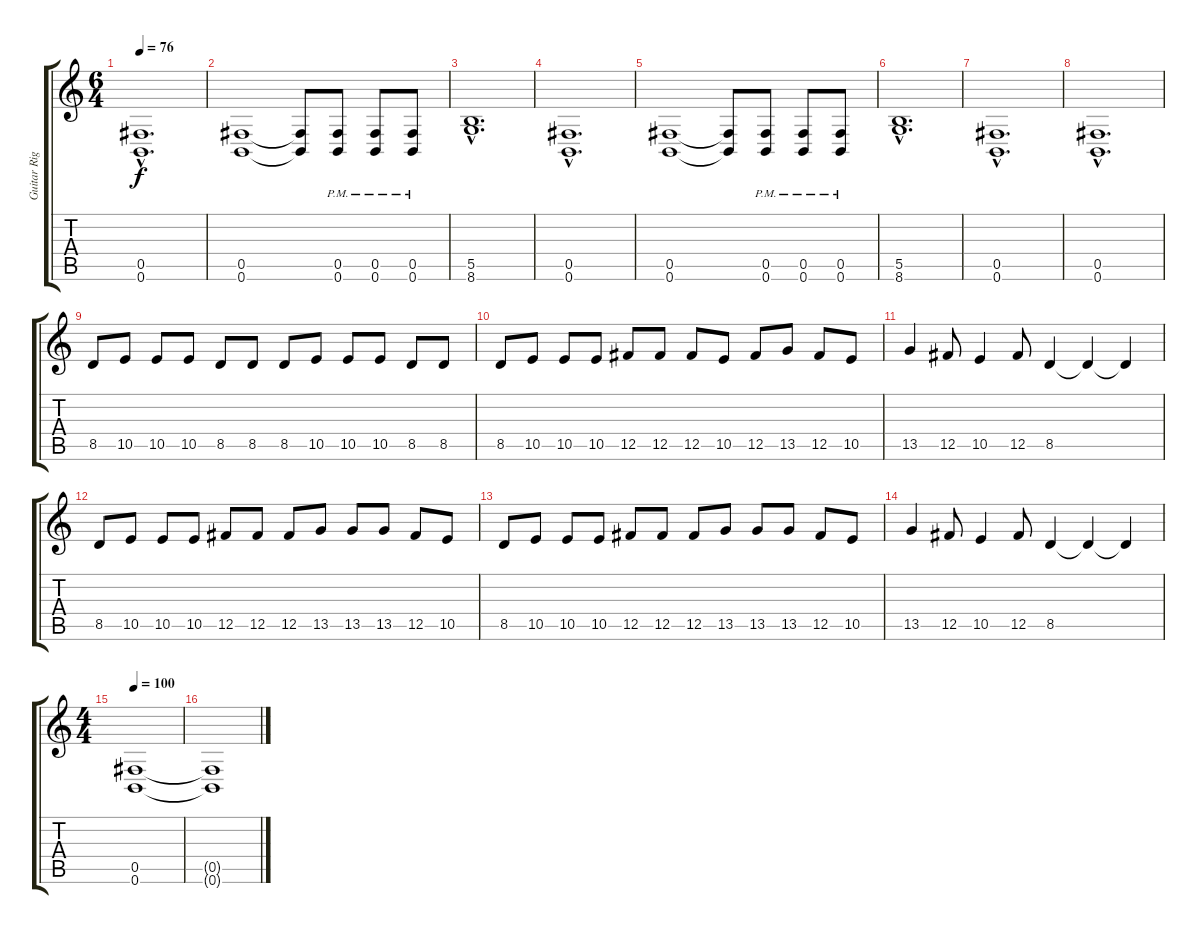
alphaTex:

\track ("Guitar Right" "Guitar Rig") {instrument distortionguitar}
\staff {score tabs}
\tuning (Db4 Ab3 E3 B2 Gb2 B1) {hide}
\ts (6 4)
\tempo 76
\clef g2
\ks c
(0.5{hac} 0.6{hac}).1{d dy f instrument distortionguitar} |
(0.5 0.6).1 (0.5{t} 0.6{t}).8 (0.5{pm} 0.6{pm}).8 (0.5{pm} 0.6{pm}).8 (0.5{pm} 0.6{pm}).8 |
(5.5{hac} 8.6{hac}).1{d} |
(0.5{hac} 0.6{hac}).1{d} |
(0.5 0.6).1 (0.5{t} 0.6{t}).8 (0.5{pm} 0.6{pm}).8 (0.5{pm} 0.6{pm}).8 (0.5{pm} 0.6{pm}).8 |
(5.5{hac} 8.6{hac}).1{d} |
(0.5{hac} 0.6{hac}).1{d} |
(0.5{hac} 0.6{hac}).1{d} |
8.5.8 10.5.8 10.5.8 10.5.8 8.5.8 8.5.8 8.5.8 10.5.8 10.5.8 10.5.8 8.5.8 8.5.8 |
8.5.8 10.5.8 10.5.8 10.5.8 12.5.8 12.5.8 12.5.8 10.5.8 12.5.8 13.5.8 12.5.8 10.5.8 |
13.5.4 12.5.8 10.5.4 12.5.8 8.5.4 8.5{t}.4 8.5{t}.4 |
8.5.8 10.5.8 10.5.8 10.5.8 12.5.8 12.5.8 12.5.8 13.5.8 13.5.8 13.5.8 12.5.8 10.5.8 |
8.5.8 10.5.8 10.5.8 10.5.8 12.5.8 12.5.8 12.5.8 13.5.8 13.5.8 13.5.8 12.5.8 10.5.8 |
13.5.4 12.5.8 10.5.4 12.5.8 8.5.4 8.5{t}.4 8.5{t}.4 |
\ts (4 4)
\tempo 100
(0.5 0.6).1 |
(0.5{t} 0.6{t}).1
